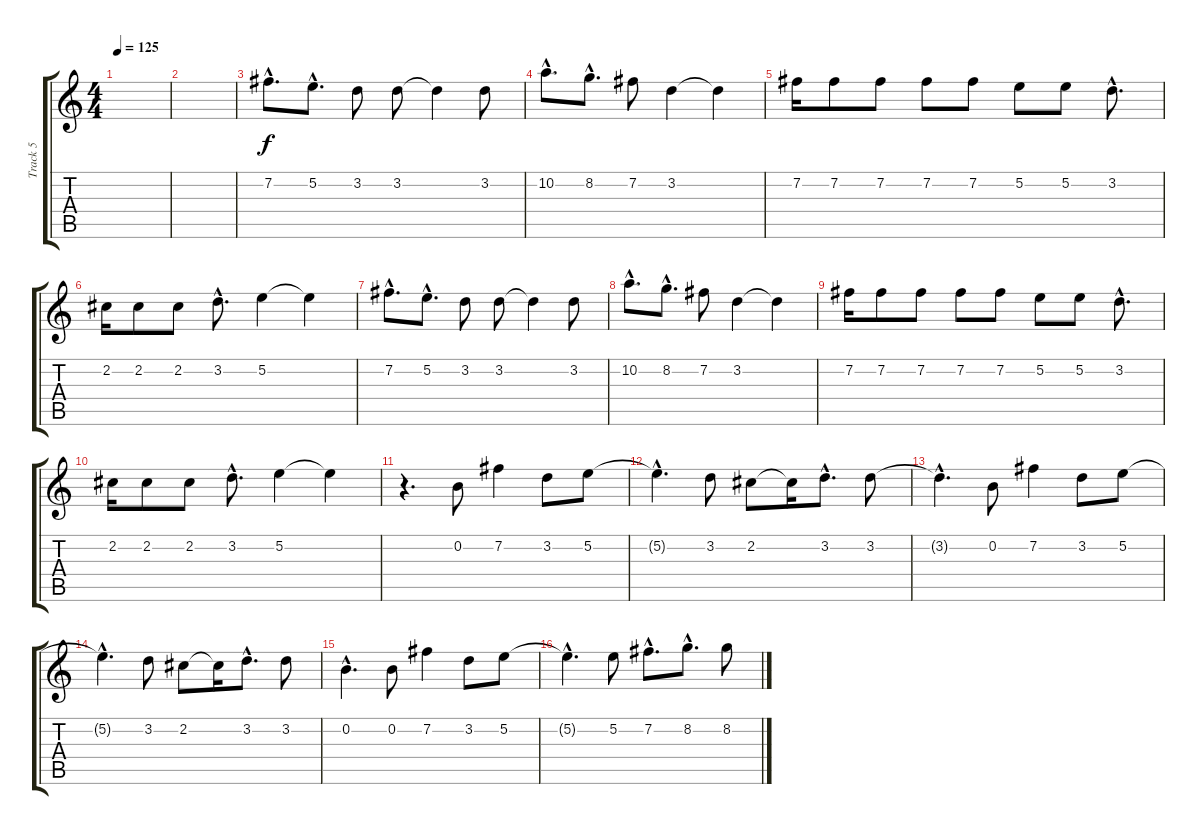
\track ("Track 5" "Track 5") {instrument acousticguitarsteel}
\staff {score tabs}
\tuning (E4 B3 G3 D3 A2 E2) {hide}
\ts (4 4)
\tempo 125
\clef g2
\ks c
|
|
7.2{hac}.8{d} 5.2{hac}.8{d} 3.2.8 3.2.8 3.2{t}.4 3.2.8 |
10.2{hac}.8{d} 8.2{hac}.8{d} 7.2.8 3.2.4 3.2{t}.4 |
7.2.16 7.2.8 7.2.8 7.2.8 7.2.8 5.2.8 5.2.8 3.2{hac}.8{d} |
2.2.16 2.2.8 2.2.8 3.2{hac}.8{d} 5.2.4 5.2{t}.4 |
7.2{hac}.8{d} 5.2{hac}.8{d} 3.2.8 3.2.8 3.2{t}.4 3.2.8 |
10.2{hac}.8{d} 8.2{hac}.8{d} 7.2.8 3.2.4 3.2{t}.4 |
7.2.16 7.2.8 7.2.8 7.2.8 7.2.8 5.2.8 5.2.8 3.2{hac}.8{d} |
2.2.16 2.2.8 2.2.8 3.2{hac}.8{d} 5.2.4 5.2{t}.4 |
r.4{d} 0.2.8 7.2.4 3.2.8 5.2.8 |
5.2{hac t}.4{d} 3.2.8 2.2.8 2.2{t}.16 3.2{hac}.8{d} 3.2.8 |
3.2{hac t}.4{d} 0.2.8 7.2.4 3.2.8 5.2.8 |
5.2{hac t}.4{d} 3.2.8 2.2.8 2.2{t}.16 3.2{hac}.8{d} 3.2.8 |
0.2{hac}.4{d} 0.2.8 7.2.4 3.2.8 5.2.8 |
5.2{hac t}.4{d} 5.2.8 7.2{hac}.8{d} 8.2{hac}.8{d} 8.2.8
